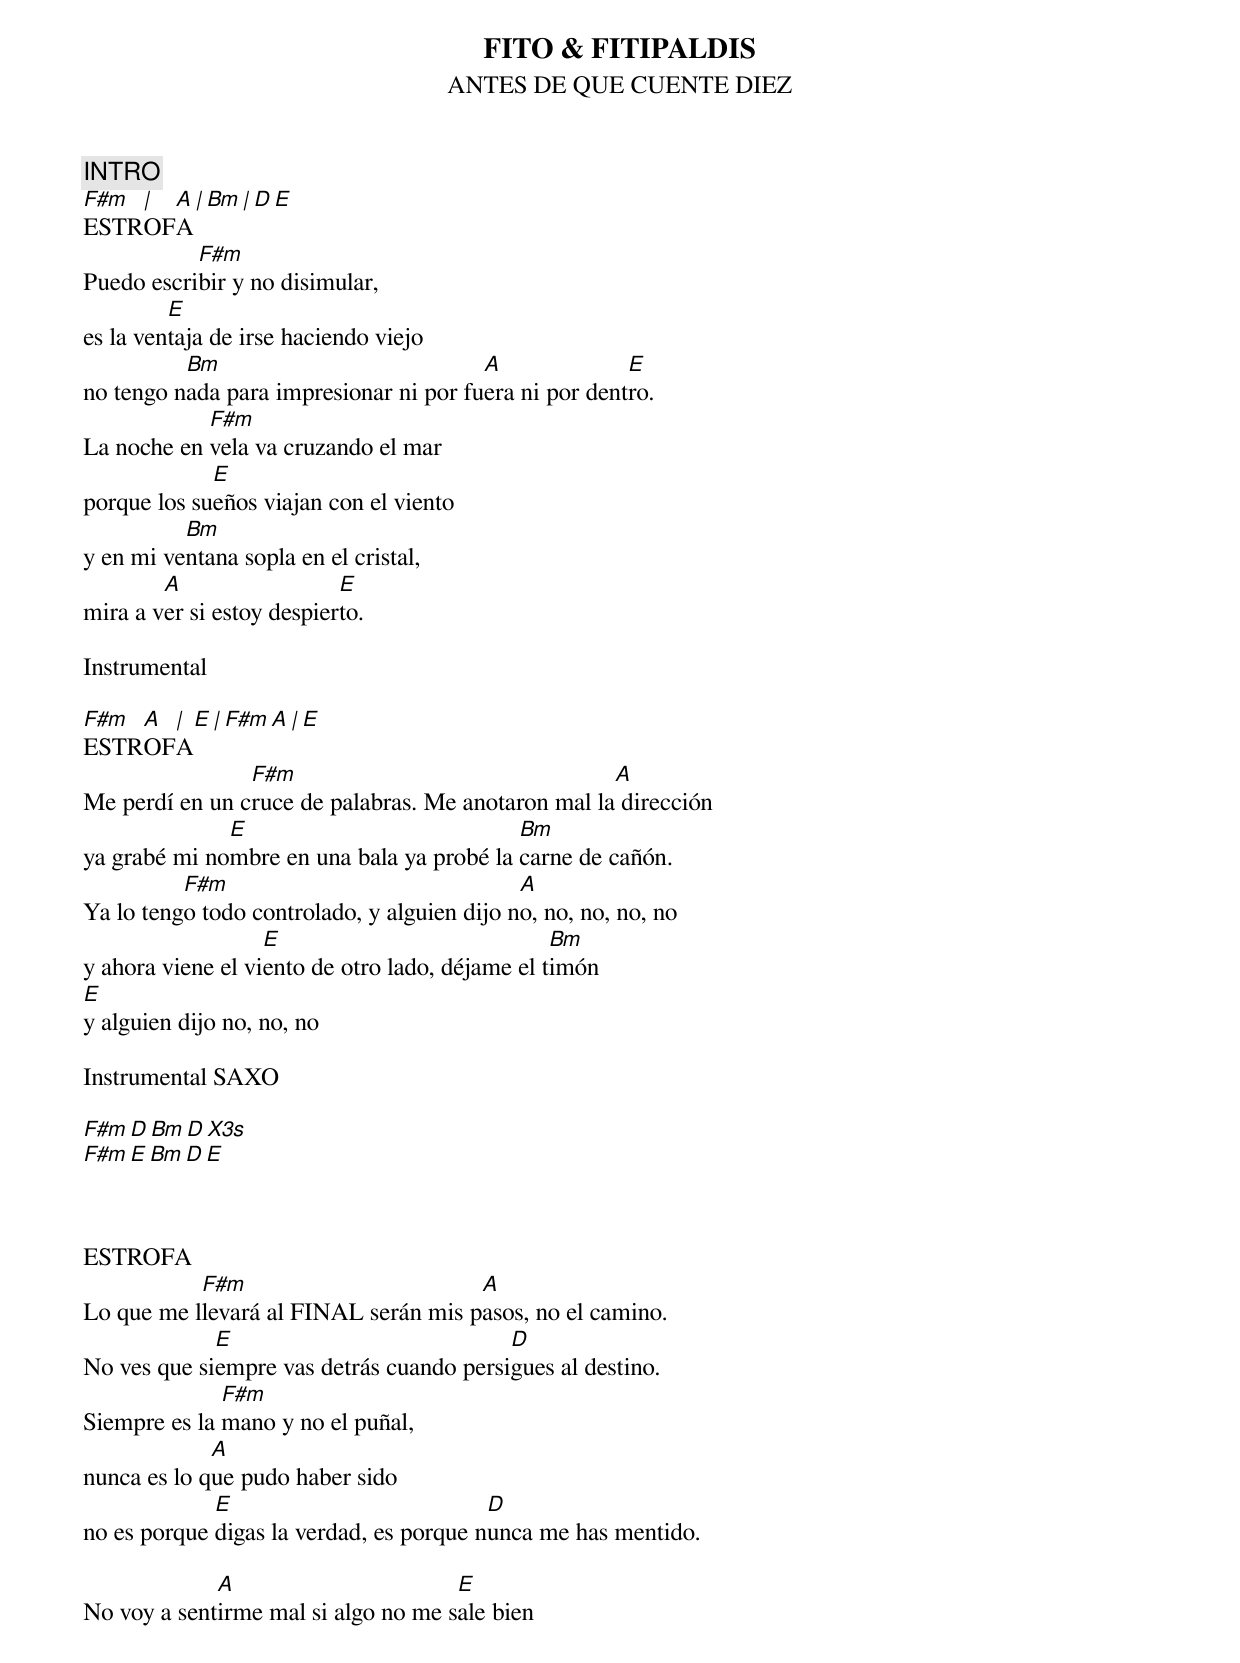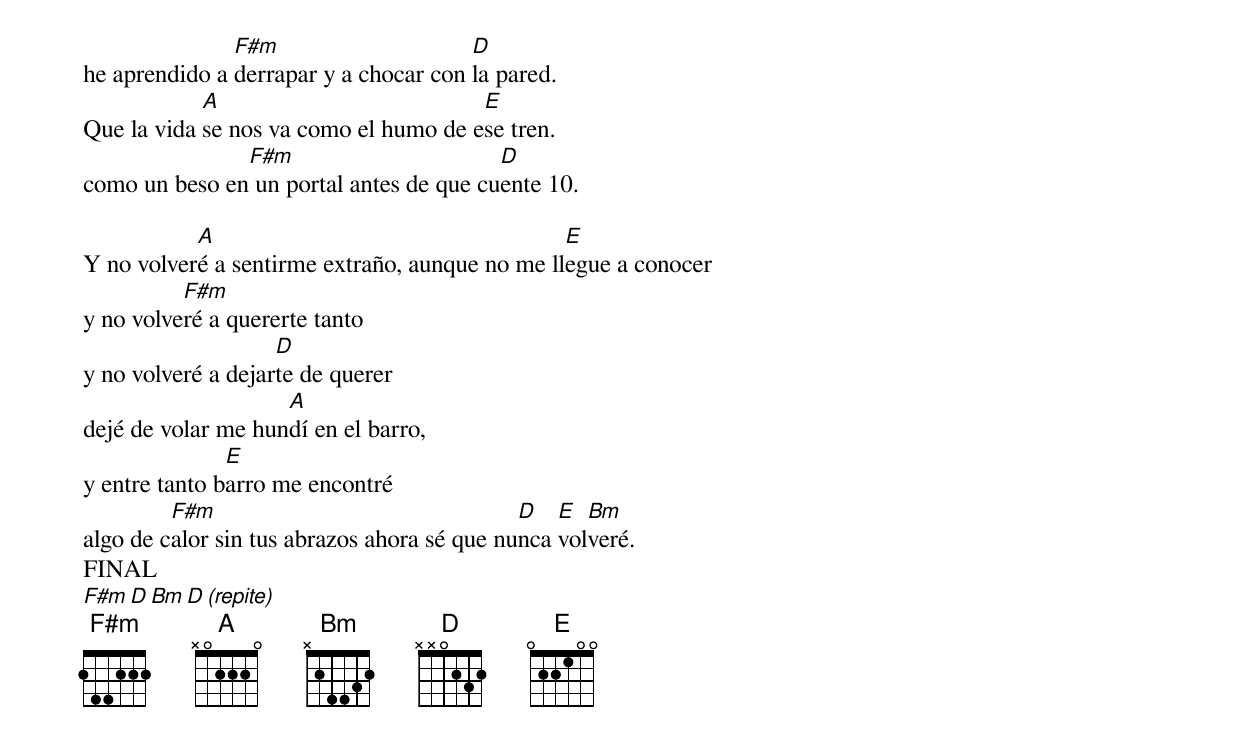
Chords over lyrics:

FITO & FITIPALDIS
ANTES DE QUE CUENTE DIEZ
INTRO
F#m | A | Bm | D  E
ESTROFA
           F#m
Puedo escribir y no disimular,
         E
es la ventaja de irse haciendo viejo
          Bm                            A              E
no tengo nada para impresionar ni por fuera ni por dentro.
            F#m
La noche en vela va cruzando el mar
             E
porque los sueños viajan con el viento
          Bm
y en mi ventana sopla en el cristal,
        A                  E
mira a ver si estoy despierto.

Instrumental

F#m A | E | F#m A | E
ESTROFA
                F#m        			    A
Me perdí en un cruce de palabras. Me anotaron mal la dirección
              E                            Bm
ya grabé mi nombre en una bala ya probé la carne de cañón.
          F#m                                A
Ya lo tengo todo controlado, y alguien dijo no, no, no, no, no
                   E                             Bm
y ahora viene el viento de otro lado, déjame el timón
E
y alguien dijo no, no, no

Instrumental SAXO

F#m D  Bm  D X3s
F#m  E  Bm  D  E



ESTROFA
           F#m                        A
Lo que me llevará al FINAL serán mis pasos, no el camino.
             E                            D
No ves que siempre vas detrás cuando persigues al destino.
              F#m
Siempre es la mano y no el puñal,
             A
nunca es lo que pudo haber sido
             E                           D
no es porque digas la verdad, es porque nunca me has mentido.

             A                       E
No voy a sentirme mal si algo no me sale bien
               F#m                     D
he aprendido a derrapar y a chocar con la pared.
            A                          E
Que la vida se nos va como el humo de ese tren.
               F#m                       D
como un beso en un portal antes de que cuente 10.

           A                                    E
Y no volveré a sentirme extraño, aunque no me llegue a conocer
          F#m
y no volveré a quererte tanto
                    D
y no volveré a dejarte de querer
                    A
dejé de volar me hundí en el barro,
               E
y entre tanto barro me encontré
         F#m                                 D   E  Bm
algo de calor sin tus abrazos ahora sé que nunca volveré.
FINAL
F#m  D  Bm  D    (repite)
